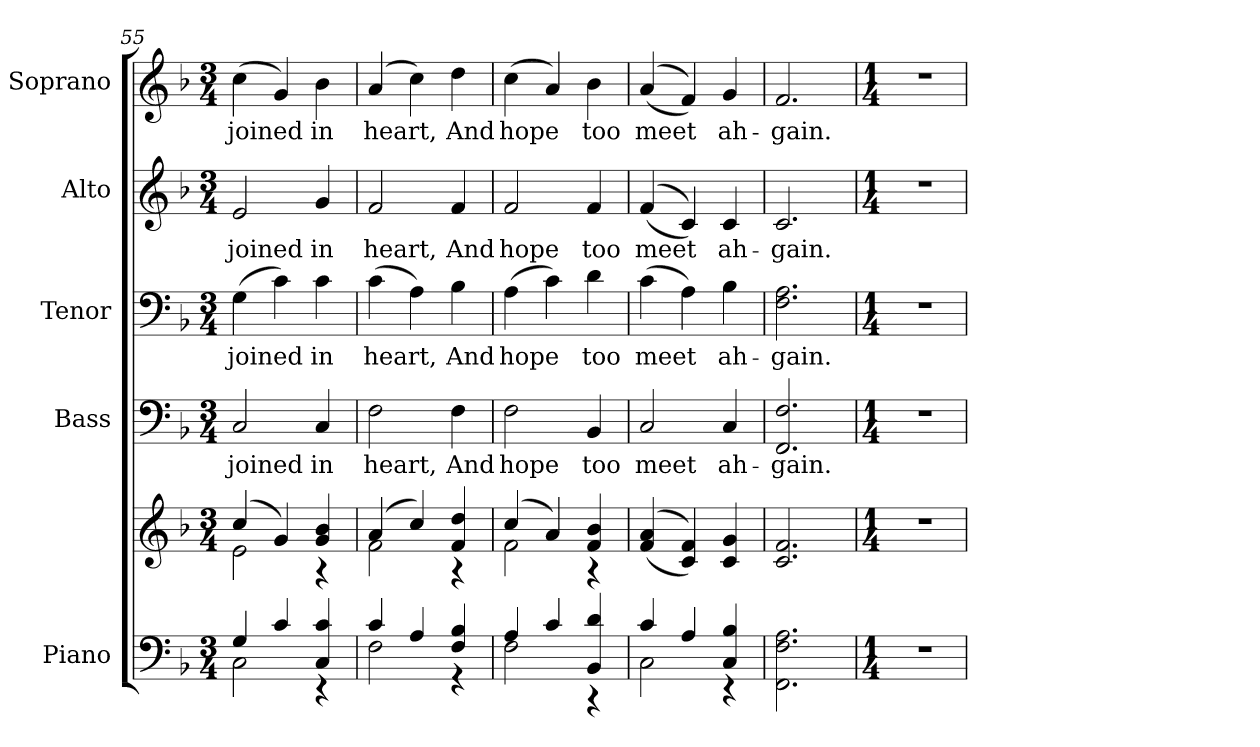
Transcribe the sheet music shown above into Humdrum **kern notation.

**kern	**kern	**kern	**text	**kern	**text	**kern	**text	**kern	**text
*part5	*part5	*part4	*part4	*part3	*part3	*part2	*part2	*part1	*part1
*staff6	*staff5	*staff4	*staff4	*staff3	*staff3	*staff2	*staff2	*staff1	*staff1
*I"Piano	*	*I"Bass	*	*I"Tenor	*	*I"Alto	*	*I"Soprano	*
*I'Pno.	*	*I'B.	*	*I'T.	*	*I'A.	*	*I'S.	*
!!LO:LB:g=z
*clefF4	*clefG2	*clefF4	*	*clefF4	*	*clefG2	*	*clefG2	*
*k[b-]	*k[b-]	*k[b-]	*	*k[b-]	*	*k[b-]	*	*k[b-]	*
*F:	*F:	*F:	*	*F:	*	*F:	*	*F:	*
*M3/4	*M3/4	*M3/4	*	*M3/4	*	*M3/4	*	*M3/4	*
=55	=55	=55	=55	=55	=55	=55	=55	=55	=55
*^	*^	*	*	*	*	*	*	*	*
!	!	!	!	!	!LO:LY:b:color=#000000	!	!	!	!	!	!
!	!	!	!	!	!	!	!LO:LY:b:color=#000000	!	!	!	!
!	!	!	!	!	!	!	!	!	!LO:LY:b:color=#000000	!	!
!	!	!	!	!	!	!	!	!	!	!	!LO:LY:b:color=#000000
4Gi/	2Ci\	(4cci/	2ei\	2Ci/	joined	(4Gi\	joined	2ei/	joined	(4cci\	joined
4ci/	.	4gi/)	.	.	.	4ci\)	.	.	.	4gi/)	.
!	!	!	!	!	!LO:LY:b:color=#000000	!	!	!	!	!	!
!	!	!	!	!	!	!	!LO:LY:b:color=#000000	!	!	!	!
!	!	!	!	!	!	!	!	!	!LO:LY:b:color=#000000	!	!
!	!	!	!	!	!	!	!	!	!	!	!LO:LY:b:color=#000000
4Ci/ 4ci	4r	4gi/ 4b-i	4r	4Ci/	in	4ci\	in	4gi/	in	4b-i\	in
=56	=56	=56	=56	=56	=56	=56	=56	=56	=56	=56	=56
!	!	!	!	!	!LO:LY:b:color=#000000	!	!	!	!	!	!
!	!	!	!	!	!	!	!LO:LY:b:color=#000000	!	!	!	!
!	!	!	!	!	!	!	!	!	!LO:LY:b:color=#000000	!	!
!	!	!	!	!	!	!	!	!	!	!	!LO:LY:b:color=#000000
4ci/	2Fi\	(4ai/	2fi\	2Fi\	heart,	(4ci\	heart,	2fi/	heart,	(4ai/	heart,
4Ai/	.	4cci/)	.	.	.	4Ai\)	.	.	.	4cci\)	.
!	!	!	!	!	!LO:LY:b:color=#000000	!	!	!	!	!	!
!	!	!	!	!	!	!	!LO:LY:b:color=#000000	!	!	!	!
!	!	!	!	!	!	!	!	!	!LO:LY:b:color=#000000	!	!
!	!	!	!	!	!	!	!	!	!	!	!LO:LY:b:color=#000000
4Fi/ 4B-i	4r	4fi/ 4ddi	4r	4Fi\	And	4B-i\	And	4fi/	And	4ddi\	And
!!LO:PB:g=z
=57	=57	=57	=57	=57	=57	=57	=57	=57	=57	=57	=57
!	!	!	!	!	!LO:LY:b:color=#000000	!	!	!	!	!	!
!	!	!	!	!	!	!	!LO:LY:b:color=#000000	!	!	!	!
!	!	!	!	!	!	!	!	!	!LO:LY:b:color=#000000	!	!
!	!	!	!	!	!	!	!	!	!	!	!LO:LY:b:color=#000000
4Ai/	2Fi\	(4cci/	2fi\	2Fi\	hope	(4Ai\	hope	2fi/	hope	(4cci\	hope
4ci/	.	4ai/)	.	.	.	4ci\)	.	.	.	4ai/)	.
!	!	!	!	!	!LO:LY:b:color=#000000	!	!	!	!	!	!
!	!	!	!	!	!	!	!LO:LY:b:color=#000000	!	!	!	!
!	!	!	!	!	!	!	!	!	!LO:LY:b:color=#000000	!	!
!	!	!	!	!	!	!	!	!	!	!	!LO:LY:b:color=#000000
4BB-i/ 4di	4r	4fi/ 4b-i	4r	4BB-i/	too	4di\	too	4fi/	too	4b-i\	too
*	*	*v	*v	*	*	*	*	*	*	*	*
=58	=58	=58	=58	=58	=58	=58	=58	=58	=58	=58
*	*	*^	*	*	*	*	*	*	*	*
!	!	!	!	!	!LO:LY:b:color=#000000	!	!	!	!	!	!
*	*	*v	*v	*	*	*	*	*	*	*	*
*	*	*^	*	*	*	*	*	*	*	*
!	!	!	!	!	!	!	!LO:LY:b:color=#000000	!	!	!	!
*	*	*v	*v	*	*	*	*	*	*	*	*
*	*	*^	*	*	*	*	*	*	*	*
!	!	!	!	!	!	!	!	!	!LO:LY:b:color=#000000	!	!
*	*	*v	*v	*	*	*	*	*	*	*	*
*	*	*^	*	*	*	*	*	*	*	*
!	!	!	!	!	!	!	!	!	!	!	!LO:LY:b:color=#000000
*	*	*v	*v	*	*	*	*	*	*	*	*
4ci/	2Ci\	((4fi/ 4ai	2Ci/	meet	(4ci\	meet	((4fi/	meet	((4ai/	meet
4Ai/	.	4ci/ 4fi))	.	.	4Ai\)	.	4ci/))	.	4fi/))	.
!	!	!	!	!LO:LY:b:color=#000000	!	!	!	!	!	!
!	!	!	!	!	!	!LO:LY:b:color=#000000	!	!	!	!
!	!	!	!	!	!	!	!	!LO:LY:b:color=#000000	!	!
!	!	!	!	!	!	!	!	!	!	!LO:LY:b:color=#000000
4Ci/ 4B-i	4r	4ci/ 4gi	4Ci/	ah-	4B-i\	ah-	4ci/	ah-	4gi/	ah-
*v	*v	*	*	*	*	*	*	*	*	*
!!LO:LB:g=z
=59	=59	=59	=59	=59	=59	=59	=59	=59	=59
*^	*	*	*	*	*	*	*	*	*
!	!	!	!	!LO:LY:b:color=#000000	!	!	!	!	!	!
*v	*v	*	*	*	*	*	*	*	*	*
*^	*	*	*	*	*	*	*	*	*
!	!	!	!	!	!	!LO:LY:b:color=#000000	!	!	!	!
*v	*v	*	*	*	*	*	*	*	*	*
*^	*	*	*	*	*	*	*	*	*
!	!	!	!	!	!	!	!	!LO:LY:b:color=#000000	!	!
*v	*v	*	*	*	*	*	*	*	*	*
*^	*	*	*	*	*	*	*	*	*
!	!	!	!	!	!	!	!	!	!	!LO:LY:b:color=#000000
*v	*v	*	*	*	*	*	*	*	*	*
2.FFi\ 2.Fi 2.Ai	2.ci/ 2.fi	2.FFi/ 2.Fi	-gain.	2.Fi\ 2.Ai	-gain.	2.ci/	-gain.	2.fi/	-gain.
=60	=60	=60	=60	=60	=60	=60	=60	=60	=60
*M1/4	*M1/4	*M1/4	*	*M1/4	*	*M1/4	*	*M1/4	*
!LO:N:vis=1	!LO:N:vis=1	!LO:N:vis=1	!	!LO:N:vis=1	!	!LO:N:vis=1	!	!LO:N:vis=1	!
4r	4r	4r	.	4r	.	4r	.	4r	.
=	=	=	=	=	=	=	=	=	=
*-	*-	*-	*-	*-	*-	*-	*-	*-	*-
